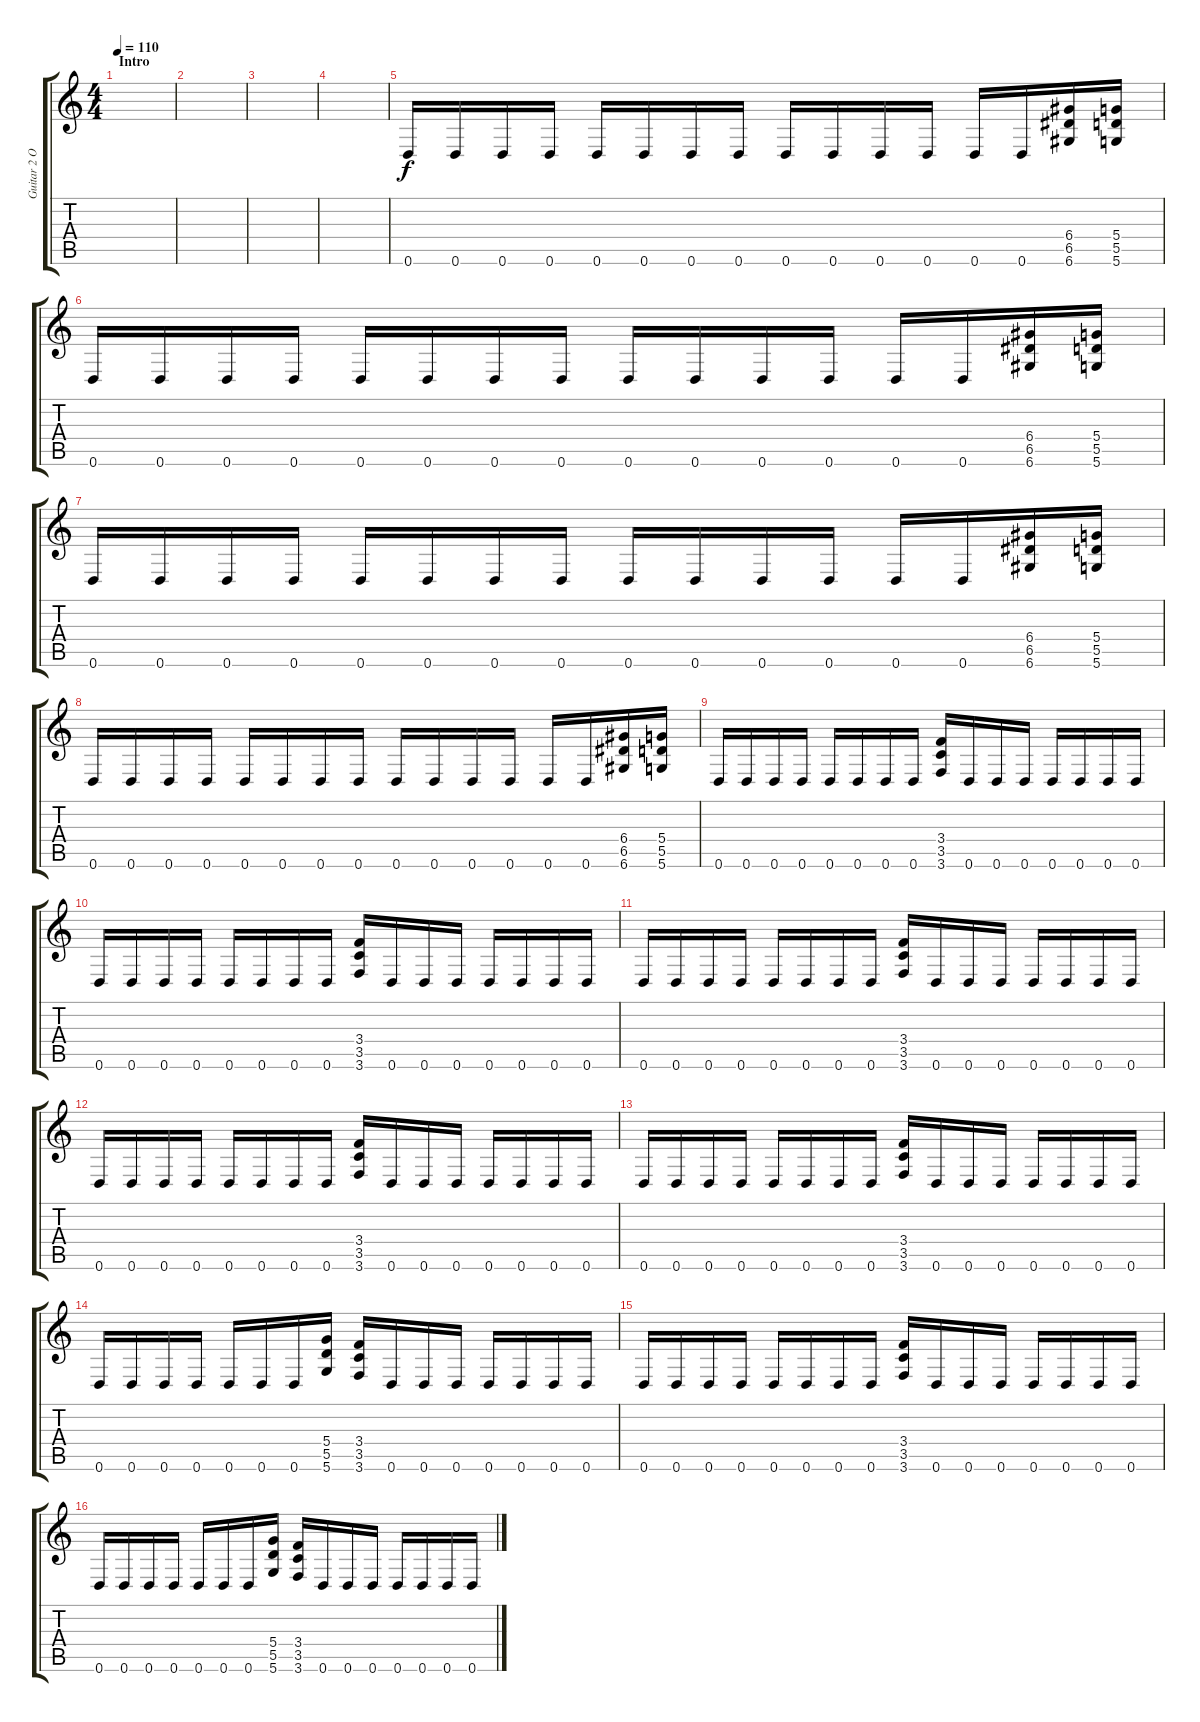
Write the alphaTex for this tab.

\track ("Guitar 2 Oct" "Guitar 2 O") {instrument overdrivenguitar}
\staff {score tabs}
\tuning (E4 B3 G3 D3 A2 D2) {hide}
\ts (4 4)
\section ("" "Intro")
\tempo 110
\clef g2
\ks c
|
|
|
|
0.6.16 0.6.16 0.6.16 0.6.16 0.6.16 0.6.16 0.6.16 0.6.16 0.6.16 0.6.16 0.6.16 0.6.16 0.6.16 0.6.16 (6.4 6.5 6.6).16 (5.4 5.5 5.6).16 |
0.6.16 0.6.16 0.6.16 0.6.16 0.6.16 0.6.16 0.6.16 0.6.16 0.6.16 0.6.16 0.6.16 0.6.16 0.6.16 0.6.16 (6.4 6.5 6.6).16 (5.4 5.5 5.6).16 |
0.6.16 0.6.16 0.6.16 0.6.16 0.6.16 0.6.16 0.6.16 0.6.16 0.6.16 0.6.16 0.6.16 0.6.16 0.6.16 0.6.16 (6.4 6.5 6.6).16 (5.4 5.5 5.6).16 |
0.6.16 0.6.16 0.6.16 0.6.16 0.6.16 0.6.16 0.6.16 0.6.16 0.6.16 0.6.16 0.6.16 0.6.16 0.6.16 0.6.16 (6.4 6.5 6.6).16 (5.4 5.5 5.6).16 |
0.6.16 0.6.16 0.6.16 0.6.16 0.6.16 0.6.16 0.6.16 0.6.16 (3.4 3.5 3.6).16 0.6.16 0.6.16 0.6.16 0.6.16 0.6.16 0.6.16 0.6.16 |
0.6.16 0.6.16 0.6.16 0.6.16 0.6.16 0.6.16 0.6.16 0.6.16 (3.4 3.5 3.6).16 0.6.16 0.6.16 0.6.16 0.6.16 0.6.16 0.6.16 0.6.16 |
0.6.16 0.6.16 0.6.16 0.6.16 0.6.16 0.6.16 0.6.16 0.6.16 (3.4 3.5 3.6).16 0.6.16 0.6.16 0.6.16 0.6.16 0.6.16 0.6.16 0.6.16 |
0.6.16 0.6.16 0.6.16 0.6.16 0.6.16 0.6.16 0.6.16 0.6.16 (3.4 3.5 3.6).16 0.6.16 0.6.16 0.6.16 0.6.16 0.6.16 0.6.16 0.6.16 |
0.6.16 0.6.16 0.6.16 0.6.16 0.6.16 0.6.16 0.6.16 0.6.16 (3.4 3.5 3.6).16 0.6.16 0.6.16 0.6.16 0.6.16 0.6.16 0.6.16 0.6.16 |
0.6.16 0.6.16 0.6.16 0.6.16 0.6.16 0.6.16 0.6.16 (5.4 5.5 5.6).16 (3.4 3.5 3.6).16 0.6.16 0.6.16 0.6.16 0.6.16 0.6.16 0.6.16 0.6.16 |
0.6.16 0.6.16 0.6.16 0.6.16 0.6.16 0.6.16 0.6.16 0.6.16 (3.4 3.5 3.6).16 0.6.16 0.6.16 0.6.16 0.6.16 0.6.16 0.6.16 0.6.16 |
0.6.16 0.6.16 0.6.16 0.6.16 0.6.16 0.6.16 0.6.16 (5.4 5.5 5.6).16 (3.4 3.5 3.6).16 0.6.16 0.6.16 0.6.16 0.6.16 0.6.16 0.6.16 0.6.16
